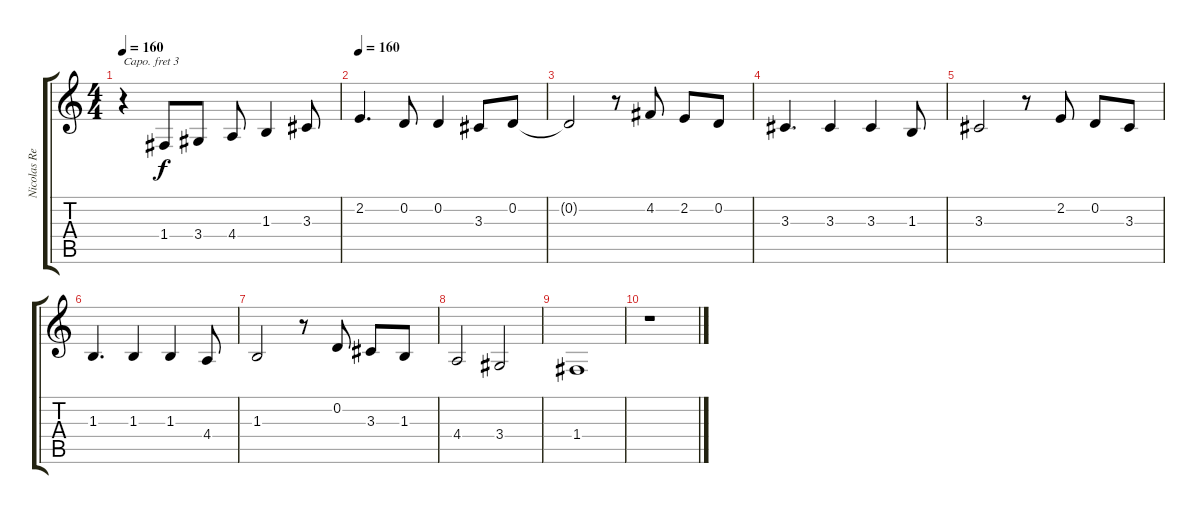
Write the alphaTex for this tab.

\track ("Nicolas Reyes" "Nicolas Re") {instrument flute}
\staff {score tabs}
\capo 3
\tuning (E4 B3 G3 D3 A2 E2) {hide}
\ts (4 4)
\tempo 160
\clef g2
\ks c
r.4{dy f} 1.4.8 3.4.8 4.4.8 1.3.4 3.3.8 |
\tempo 160
2.2.4{d} 0.2.8 0.2.4 3.3.8 0.2.8 |
0.2{t}.2 r.8 4.2.8 2.2.8 0.2.8 |
3.3.4{d} 3.3.4 3.3.4 1.3.8 |
3.3.2 r.8 2.2.8 0.2.8 3.3.8 |
1.3.4{d} 1.3.4 1.3.4 4.4.8 |
1.3.2 r.8 0.2.8 3.3.8 1.3.8 |
4.4.2 3.4.2 |
1.4.1 |
r.1
